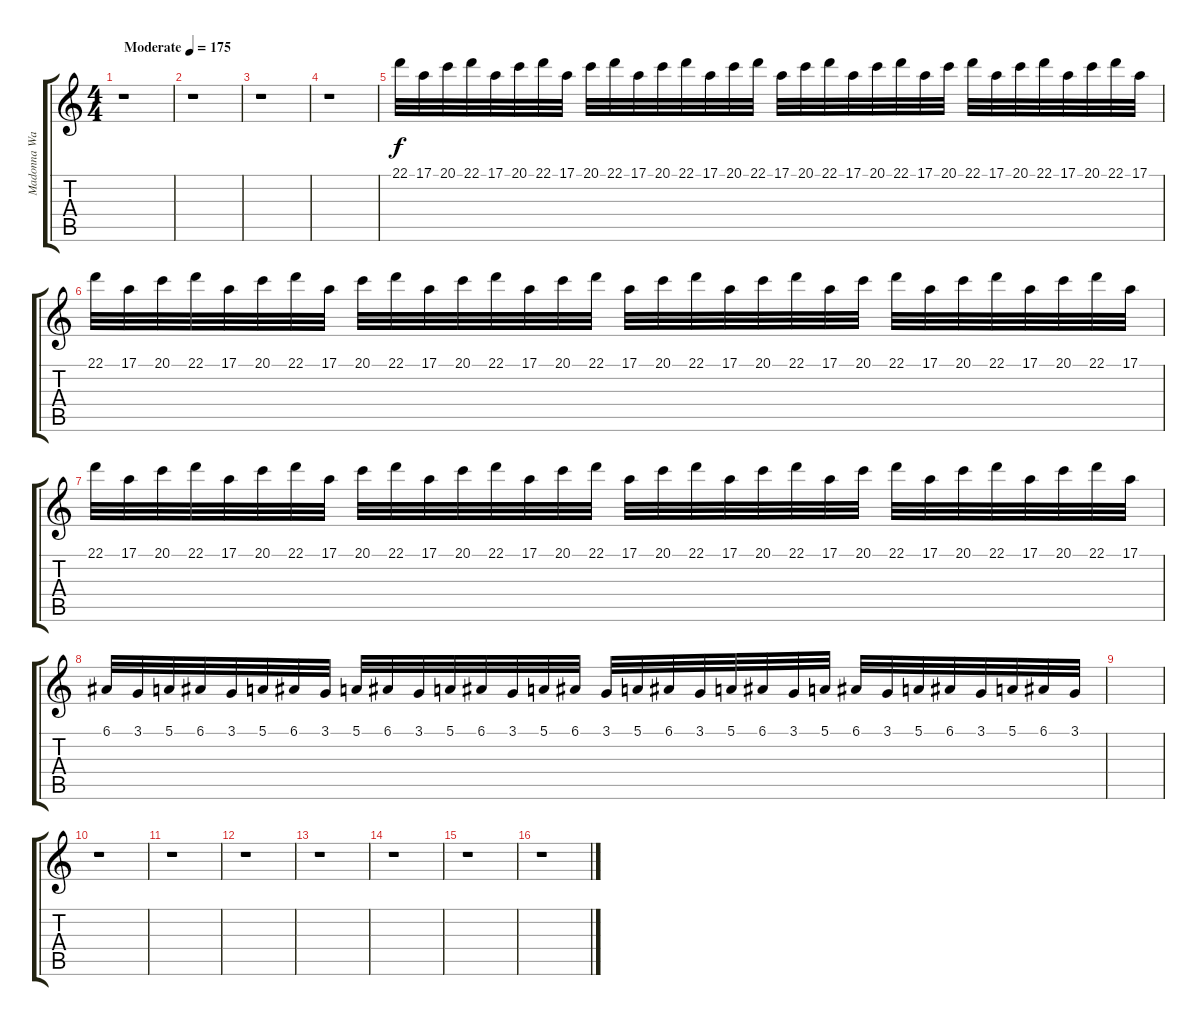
\track ("Madonna Wayne Gacy" "Madonna Wa") {instrument tremolostrings}
\staff {score tabs}
\tuning (E4 B3 G3 D3 A2 E2) {hide}
\ts (4 4)
\tempo (175 "Moderate")
\clef g2
\ks c
r.1{dy f instrument tremolostrings} |
r.1 |
r.1 |
r.1 |
22.1.32 17.1.32 20.1.32 22.1.32 17.1.32 20.1.32 22.1.32 17.1.32 20.1.32 22.1.32 17.1.32 20.1.32 22.1.32 17.1.32 20.1.32 22.1.32 17.1.32 20.1.32 22.1.32 17.1.32 20.1.32 22.1.32 17.1.32 20.1.32 22.1.32 17.1.32 20.1.32 22.1.32 17.1.32 20.1.32 22.1.32 17.1.32 |
22.1.32 17.1.32 20.1.32 22.1.32 17.1.32 20.1.32 22.1.32 17.1.32 20.1.32 22.1.32 17.1.32 20.1.32 22.1.32 17.1.32 20.1.32 22.1.32 17.1.32 20.1.32 22.1.32 17.1.32 20.1.32 22.1.32 17.1.32 20.1.32 22.1.32 17.1.32 20.1.32 22.1.32 17.1.32 20.1.32 22.1.32 17.1.32 |
22.1.32 17.1.32 20.1.32 22.1.32 17.1.32 20.1.32 22.1.32 17.1.32 20.1.32 22.1.32 17.1.32 20.1.32 22.1.32 17.1.32 20.1.32 22.1.32 17.1.32 20.1.32 22.1.32 17.1.32 20.1.32 22.1.32 17.1.32 20.1.32 22.1.32 17.1.32 20.1.32 22.1.32 17.1.32 20.1.32 22.1.32 17.1.32 |
6.1.32 3.1.32 5.1.32 6.1.32 3.1.32 5.1.32 6.1.32 3.1.32 5.1.32 6.1.32 3.1.32 5.1.32 6.1.32 3.1.32 5.1.32 6.1.32 3.1.32 5.1.32 6.1.32 3.1.32 5.1.32 6.1.32 3.1.32 5.1.32 6.1.32 3.1.32 5.1.32 6.1.32 3.1.32 5.1.32 6.1.32 3.1.32 |
|
r.1 |
r.1 |
r.1 |
r.1 |
r.1 |
r.1 |
r.1
